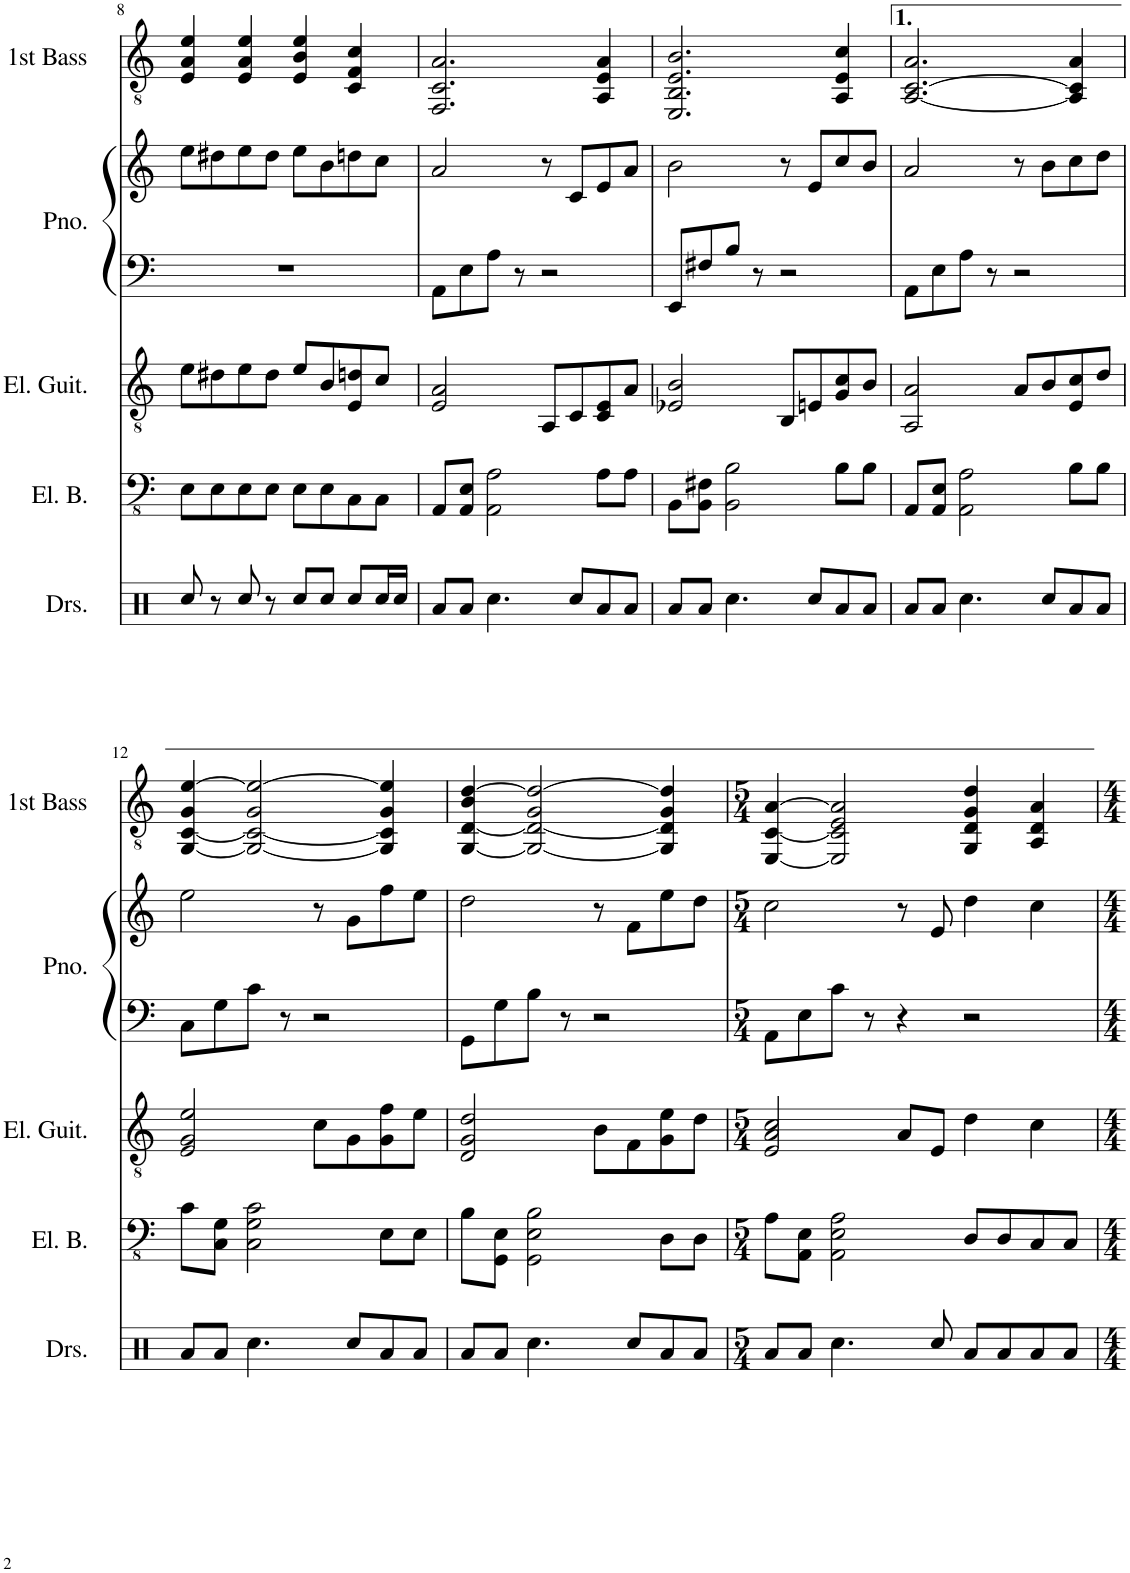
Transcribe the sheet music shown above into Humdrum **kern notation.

**kern	**kern	**kern	**kern	**kern	**kern
*part5	*part4	*part3	*part2	*part2	*part1
*staff6	*staff5	*staff4	*staff3	*staff2	*staff1
*I"Drumset	*I"Electric Bass	*I"Electric Guitar	*I"Piano	*	*I"First Bass
*I'Drs.	*I'El. B.	*I'El. Guit.	*I'Pno.	*	*
!!LO:PB:g=z
*clefX	*clefFv4	*clefGv2	*clefF4	*clefG2	*clefGv2
*k[]	*k[]	*k[]	*k[]	*k[]	*k[]
*M4/4	*M4/4	*M4/4	*M4/4	*M4/4	*M4/4
=8	=8	=8	=8	=8	=8
8Rcc/	8EE\L	8e\L	1r	8ee\L	4E/ 4A/ 4e/
8r	8EE\	8d#X\	.	8dd#X\	.
8Rcc/	8EE\	8e\	.	8ee\	4E/ 4A/ 4e/
8r	8EE\J	8d#\J	.	8dd#\J	.
8Rcc/L	8EE\L	8e/L	.	8ee\L	4E/ 4B/ 4e/
8Rcc/J	8EE\	8B/	.	8b\	.
8Rcc/L	8CC\	8E/ 8dn/	.	8ddn\	4C/ 4F/ 4c/
16Rcc/L	8CC\J	8c/J	.	8cc\J	.
16Rcc/JJ	.	.	.	.	.
=9	=9	=9	=9	=9	=9
8Ra/L	8AAA/L	2E/ 2A/	8AA\L	2a/	2.FF/ 2.C/ 2.A/
8Ra/J	8AAA/ 8EE/J	.	8E\	.	.
4.Rcc\	2AAA\ 2AA\	.	8A\J	.	.
.	.	.	8r	.	.
.	.	8AA/L	2r	8r	.
8Rcc/L	.	8C/	.	8c/L	.
8Ra/	8AA\L	8C/ 8E/	.	8e/	4AA/ 4E/ 4A/
8Ra/J	8AA\J	8A/J	.	8a/J	.
=10	=10	=10	=10	=10	=10
8Ra/L	8BBB\L	2E-X/ 2B/	8EE/L	2b\	2.EE/ 2.BB/ 2.E/ 2.B/
8Ra/J	8BBB\ 8FF#X\J	.	8F#X/	.	.
4.Rcc\	2BBB\ 2BB\	.	8B/J	.	.
.	.	.	8r	.	.
.	.	8BB/L	2r	8r	.
8Rcc/L	.	8En/	.	8e/L	.
8Ra/	8BB\L	8G/ 8c/	.	8cc/	4AA/ 4E/ 4c/
8Ra/J	8BB\J	8B/J	.	8b/J	.
=11	=11	=11	=11	=11	=11
8Ra/L	8AAA/L	2AA/ 2A/	8AA\L	2a/	[2.AA/ [2.C/ 2.A/
8Ra/J	8AAA/ 8EE/J	.	8E\	.	.
4.Rcc\	2AAA\ 2AA\	.	8A\J	.	.
.	.	.	8r	.	.
.	.	8A/L	2r	8r	.
8Rcc/L	.	8B/	.	8b\L	.
8Ra/	8BB\L	8E/ 8c/	.	8cc\	4AA/] 4C/] 4A/
8Ra/J	8BB\J	8d/J	.	8dd\J	.
!!LO:LB:g=z
=12	=12	=12	=12	=12	=12
8Ra/L	8C\L	2E/ 2G/ 2e/	8C\L	2ee\	[4GG/ [4C/ 4G/ [4e/
8Ra/J	8CC\ 8GG\J	.	8G\	.	.
4.Rcc\	2CC\ 2GG\ 2C\	.	8c\J	.	2GG/_ 2C/_ 2G/ 2e/_
.	.	.	8r	.	.
.	.	8c\L	2r	8r	.
8Rcc/L	.	8G\	.	8g\L	.
8Ra/	8EE\L	8G\ 8f\	.	8ff\	4GG/] 4C/] 4G/ 4e/]
8Ra/J	8EE\J	8e\J	.	8ee\J	.
=13	=13	=13	=13	=13	=13
8Ra/L	8BB\L	2D/ 2G/ 2d/	8GG\L	2dd\	[4GG/ [4D/ 4B/ [4d/
8Ra/J	8GGG\ 8EE\J	.	8G\	.	.
4.Rcc\	2GGG\ 2EE\ 2BB\	.	8B\J	.	2GG/_ 2D/_ 2G/ 2d/_
.	.	.	8r	.	.
.	.	8B\L	2r	8r	.
8Rcc/L	.	8F\	.	8f\L	.
8Ra/	8DD\L	8G\ 8e\	.	8ee\	4GG/] 4D/] 4G/ 4d/]
8Ra/J	8DD\J	8d\J	.	8dd\J	.
=14	=14	=14	=14	=14	=14
*M5/4	*M5/4	*M5/4	*M5/4	*M5/4	*M5/4
8Ra/L	8AA\L	2E/ 2A/ 2c/	8AA\L	2cc\	[4EE/ [4C/ [4A/
8Ra/J	8AAA\ 8EE\J	.	8E\	.	.
4.Rcc\	2AAA\ 2EE\ 2AA\	.	8c\J	.	2EE/] 2C/] 2E/ 2A/]
.	.	.	8r	.	.
.	.	8A/L	4r	8r	.
8Rcc/	.	8E/J	.	8e/	.
8Ra/L	8DD/L	4d\	2r	4dd\	4GG/ 4D/ 4G/ 4d/
8Ra/	8DD/	.	.	.	.
8Ra/	8CC/	4c\	.	4cc\	4AA/ 4D/ 4A/
8Ra/J	8CC/J	.	.	.	.
=	=	=	=	=	=
*-	*-	*-	*-	*-	*-
